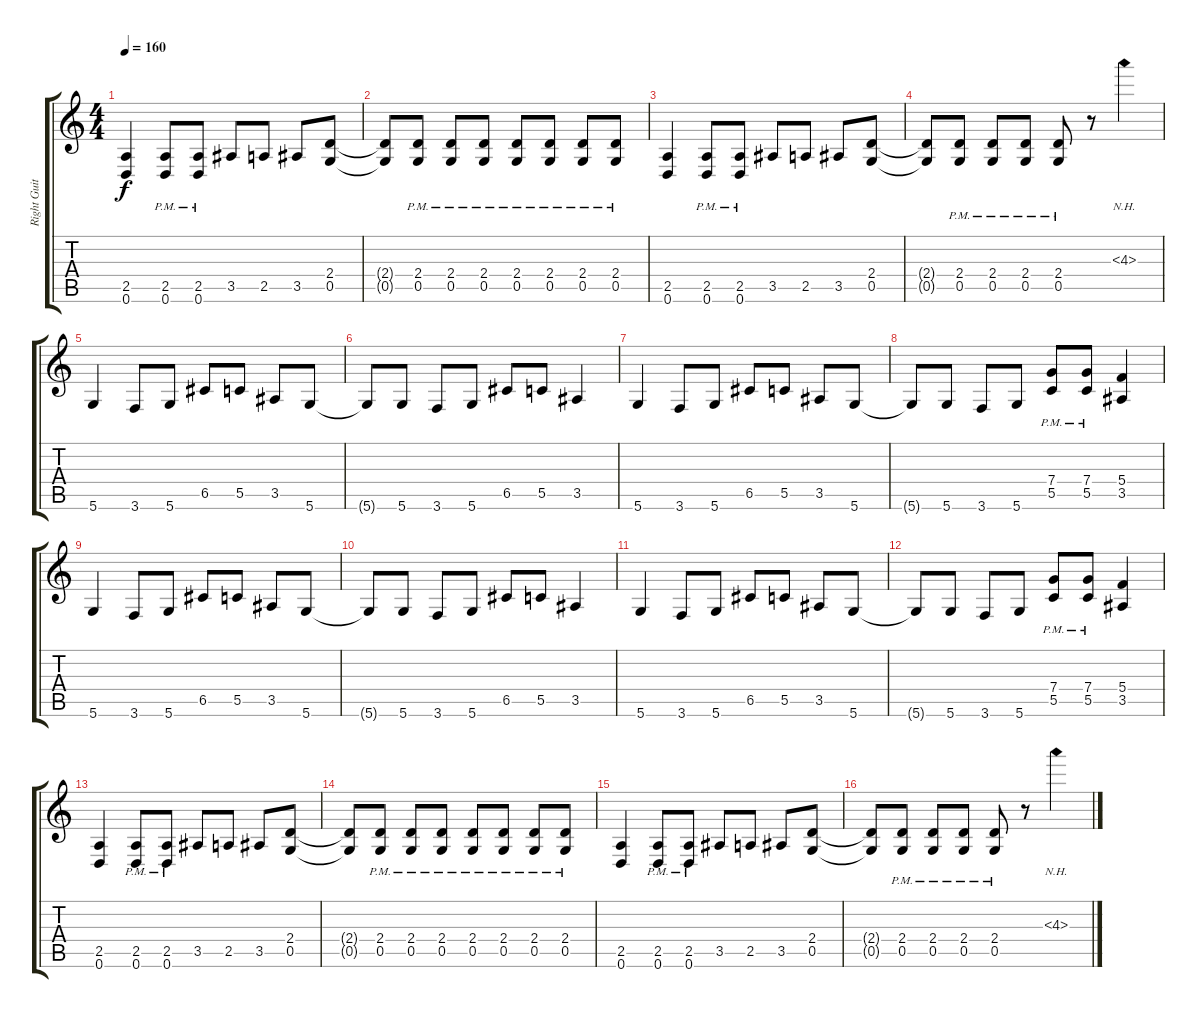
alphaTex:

\track ("Right Guitar" "Right Guit") {instrument distortionguitar}
\staff {score tabs}
\tuning (D4 A3 F3 C3 G2 D2) {hide}
\ts (4 4)
\tempo 160
\clef g2
\ks c
(2.5 0.6).4{dy f} (2.5{pm} 0.6{pm}).8 (2.5{pm} 0.6{pm}).8 3.5.8 2.5.8 3.5.8 (2.4 0.5).8 |
(2.4{t} 0.5{t}).8 (2.4{pm} 0.5{pm}).8 (2.4{pm} 0.5{pm}).8 (2.4{pm} 0.5{pm}).8 (2.4{pm} 0.5{pm}).8 (2.4{pm} 0.5{pm}).8 (2.4{pm} 0.5{pm}).8 (2.4{pm} 0.5{pm}).8 |
(2.5 0.6).4 (2.5{pm} 0.6{pm}).8 (2.5{pm} 0.6{pm}).8 3.5.8 2.5.8 3.5.8 (2.4 0.5).8 |
(2.4{t} 0.5{t}).8 (2.4{pm} 0.5{pm}).8 (2.4{pm} 0.5{pm}).8 (2.4{pm} 0.5{pm}).8 (2.4{pm} 0.5{pm}).8 r.8 4.3{nh}.4 |
5.6.4 3.6.8 5.6.8 6.5.8 5.5.8 3.5.8 5.6.8 |
5.6{t}.8 5.6.8 3.6.8 5.6.8 6.5.8 5.5.8 3.5.4 |
5.6.4 3.6.8 5.6.8 6.5.8 5.5.8 3.5.8 5.6.8 |
5.6{t}.8 5.6.8 3.6.8 5.6.8 (7.4{pm} 5.5{pm}).8 (7.4{pm} 5.5{pm}).8 (5.4 3.5).4 |
5.6.4 3.6.8 5.6.8 6.5.8 5.5.8 3.5.8 5.6.8 |
5.6{t}.8 5.6.8 3.6.8 5.6.8 6.5.8 5.5.8 3.5.4 |
5.6.4 3.6.8 5.6.8 6.5.8 5.5.8 3.5.8 5.6.8 |
5.6{t}.8 5.6.8 3.6.8 5.6.8 (7.4{pm} 5.5{pm}).8 (7.4{pm} 5.5{pm}).8 (5.4 3.5).4 |
(2.5 0.6).4 (2.5{pm} 0.6{pm}).8 (2.5{pm} 0.6{pm}).8 3.5.8 2.5.8 3.5.8 (2.4 0.5).8 |
(2.4{t} 0.5{t}).8 (2.4{pm} 0.5{pm}).8 (2.4{pm} 0.5{pm}).8 (2.4{pm} 0.5{pm}).8 (2.4{pm} 0.5{pm}).8 (2.4{pm} 0.5{pm}).8 (2.4{pm} 0.5{pm}).8 (2.4{pm} 0.5{pm}).8 |
(2.5 0.6).4 (2.5{pm} 0.6{pm}).8 (2.5{pm} 0.6{pm}).8 3.5.8 2.5.8 3.5.8 (2.4 0.5).8 |
(2.4{t} 0.5{t}).8 (2.4{pm} 0.5{pm}).8 (2.4{pm} 0.5{pm}).8 (2.4{pm} 0.5{pm}).8 (2.4{pm} 0.5{pm}).8 r.8 4.3{nh}.4
